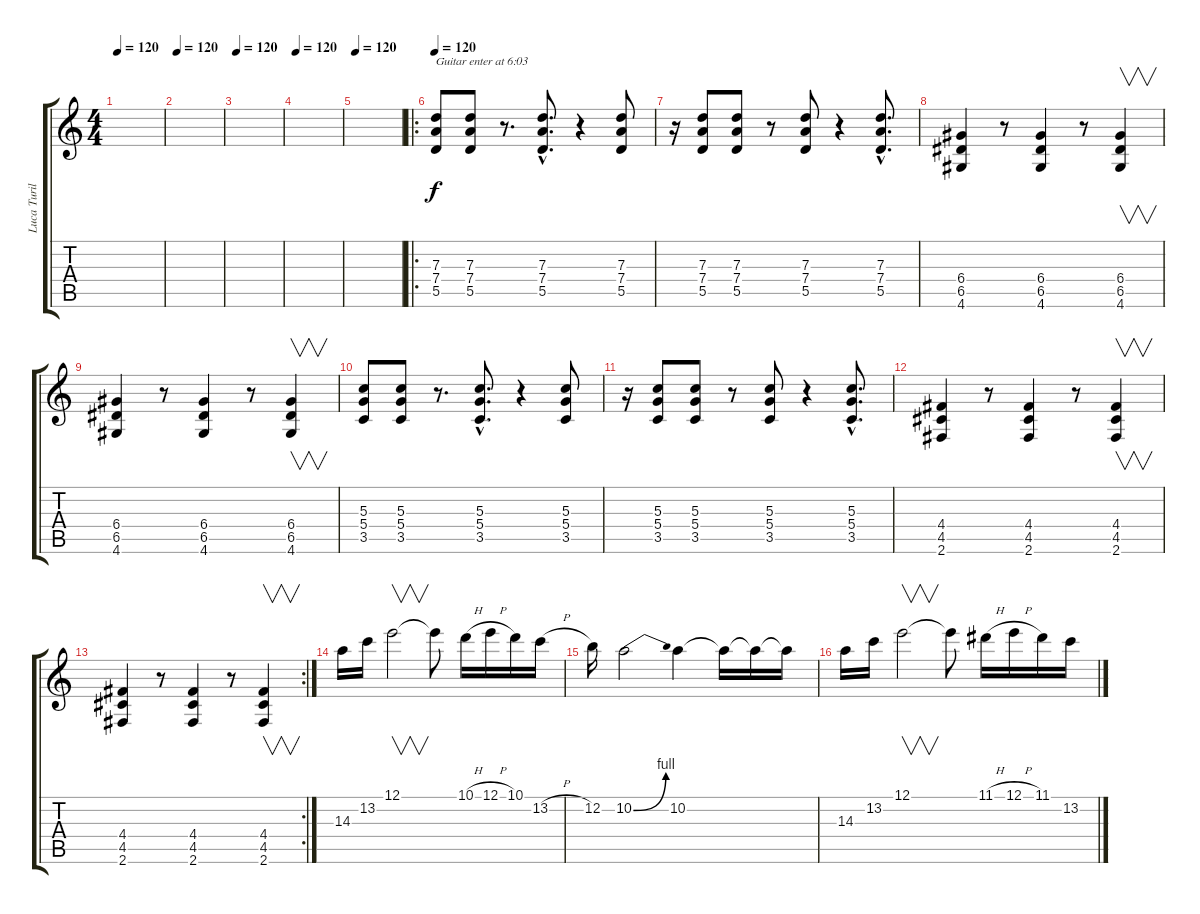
\track ("Luca Turilli" "Luca Turil") {instrument overdrivenguitar}
\staff {score tabs}
\tuning (E4 B3 G3 D3 A2 E2) {hide}
\ts (4 4)
\tempo 120
\clef g2
\ks c
|
\tempo 120
|
\tempo 120
|
\tempo 120
|
\tempo 120
|
\ro
\tempo 210
\tempo 120
(7.3 7.4 5.5).8{txt "Guitar enter at 6:03"} (7.3 7.4 5.5).8 r.8{d} (7.3{hac} 7.4{hac} 5.5{hac}).8{d} r.4 (7.3 7.4 5.5).8 |
r.16 (7.3 7.4 5.5).8 (7.3 7.4 5.5).8 r.8 (7.3 7.4 5.5).8 r.4 (7.3{hac} 7.4{hac} 5.5{hac}).8{d} |
(6.4 6.5 4.6).4 r.8 (6.4 6.5 4.6).4 r.8 (6.4 6.5 4.6).4{v} |
(6.4 6.5 4.6).4 r.8 (6.4 6.5 4.6).4 r.8 (6.4 6.5 4.6).4{v} |
(5.3 5.4 3.5).8 (5.3 5.4 3.5).8 r.8{d} (5.3{hac} 5.4{hac} 3.5{hac}).8{d} r.4 (5.3 5.4 3.5).8 |
r.16 (5.3 5.4 3.5).8 (5.3 5.4 3.5).8 r.8 (5.3 5.4 3.5).8 r.4 (5.3{hac} 5.4{hac} 3.5{hac}).8{d} |
(4.4 4.5 2.6).4 r.8 (4.4 4.5 2.6).4 r.8 (4.4 4.5 2.6).4{v} |
\rc 2
(4.4 4.5 2.6).4 r.8 (4.4 4.5 2.6).4 r.8 (4.4 4.5 2.6).4{v} |
14.3.16 13.2.16 12.1.2{v} 12.1{t}.8 10.1{h}.16 12.1{h}.16 10.1.16 13.2{h}.16 |
12.2.16 10.2{be (bend 0 0 60 4)}.2 10.2.4 10.2{t}.16 10.2{t}.16 10.2{t}.16 |
14.3.16 13.2.16 12.1.2{v} 12.1{t}.8 11.1{h}.16 12.1{h}.16 11.1.16 13.2{h}.16
